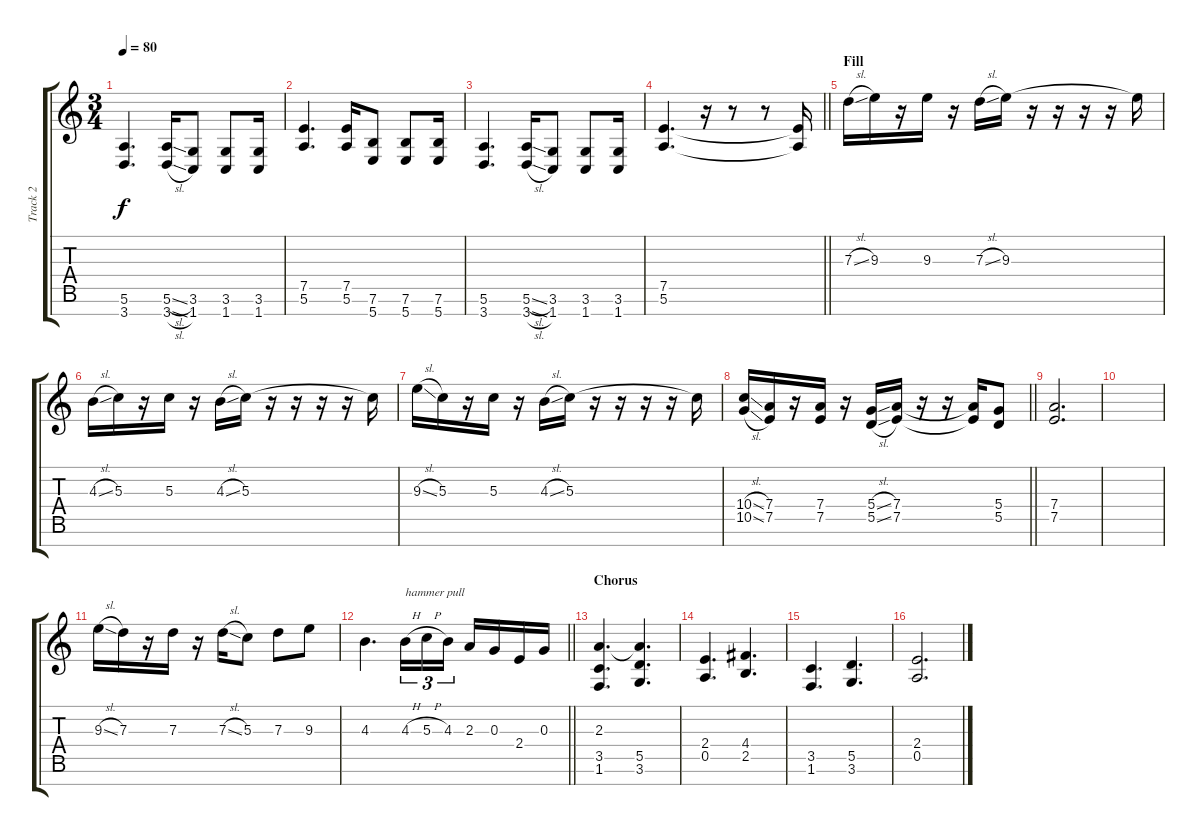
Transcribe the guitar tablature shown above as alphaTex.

\track ("Track 2" "Track 2") {instrument distortionguitar}
\staff {score tabs}
\tuning (E4 B3 G3 D3 A2 E2 B1) {hide}
\ts (3 4)
\tempo 80
\clef g2
\ks c
(5.6 3.7).4{d dy f} (5.6{sl} 3.7{sl}).16 (3.6 1.7).8 (3.6 1.7).8 (3.6 1.7).16 |
(7.5 5.6).4{d} (7.5 5.6).16 (7.6 5.7).8 (7.6 5.7).8 (7.6 5.7).16 |
(5.6 3.7).4{d} (5.6{sl} 3.7{sl}).16 (3.6 1.7).8 (3.6 1.7).8 (3.6 1.7).16 |
\barLineRight lightlight
(7.5 5.6).4{d} r.16 r.8 r.8 (7.5{t} 5.6{t}).16 |
\section ("" "Fill")
7.3{sl}.16 9.3.16 r.16 9.3.16 r.16 7.3{sl}.16 9.3.16 r.16 r.16 r.16 r.16 9.3{t}.16 |
4.3{sl}.16 5.3.16 r.16 5.3.16 r.16 4.3{sl}.16 5.3.16 r.16 r.16 r.16 r.16 5.3{t}.16 |
9.3{sl}.16 5.3.16 r.16 5.3.16 r.16 4.3{sl}.16 5.3.16 r.16 r.16 r.16 r.16 5.3{t}.16 |
\barLineRight lightlight
(10.4{sl} 10.5{sl}).16 (7.4 7.5).16 r.16 (7.4 7.5).16 r.16 (5.4{sl} 5.5{sl}).16 (7.4 7.5).16 r.16 r.16 (7.4{t} 7.5{t}).16 (5.4 5.5).8 |
(7.4 7.5).2{d} |
|
9.3{sl}.16 7.3.16 r.16 7.3.16 r.16 7.3{sl}.16 5.3.8 7.3.8 9.3.8 |
\barLineRight lightlight
4.3.4{d} 4.3{h}.16{tu (3 2) txt "hammer pull"} 5.3{h}.16{tu (3 2)} 4.3.16{tu (3 2)} 2.3.16 0.3.16 2.4.16 0.3.16 |
\section ("" "Chorus")
(2.3 3.5 1.6).4{d volume 13} (2.3{t} 5.5 3.6).4{d} |
(2.4 0.5).4{d} (4.4 2.5).4{d} |
(3.5 1.6).4{d} (5.5 3.6).4{d} |
(2.4 0.5).2{d}
